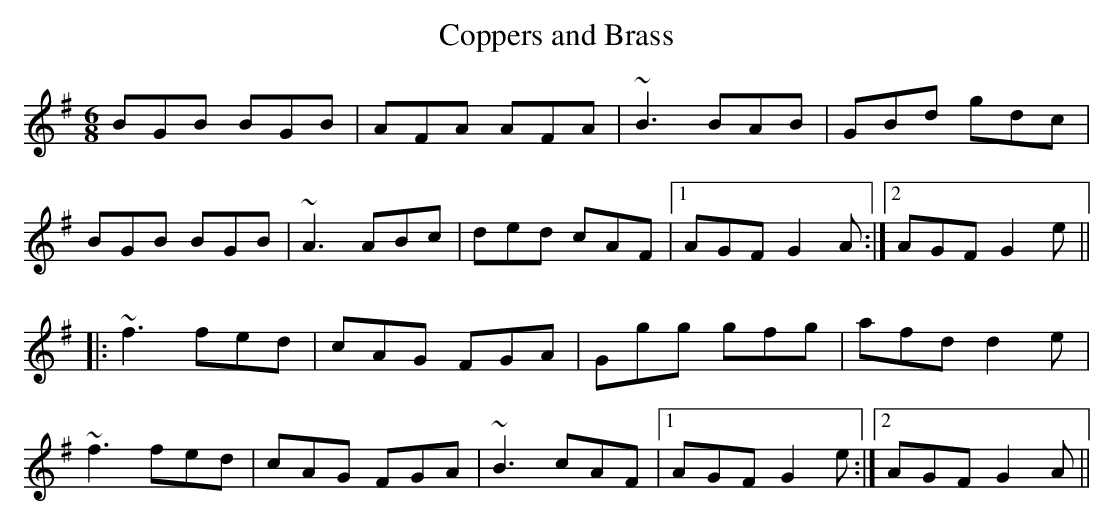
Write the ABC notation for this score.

X:1
T:Coppers and Brass
M:6/8
L:1/8
K:G
BGB BGB|AFA AFA|~B3 BAB|GBd gdc|!
BGB BGB|~A3 ABc|ded cAF|1 AGF G2A:|2 AGF G2e||!
|:~f3 fed|cAG FGA|Ggg gfg|afd d2e|!
~f3 fed|cAG FGA|~B3 cAF|1 AGF G2e:|2 AGF G2A||!
